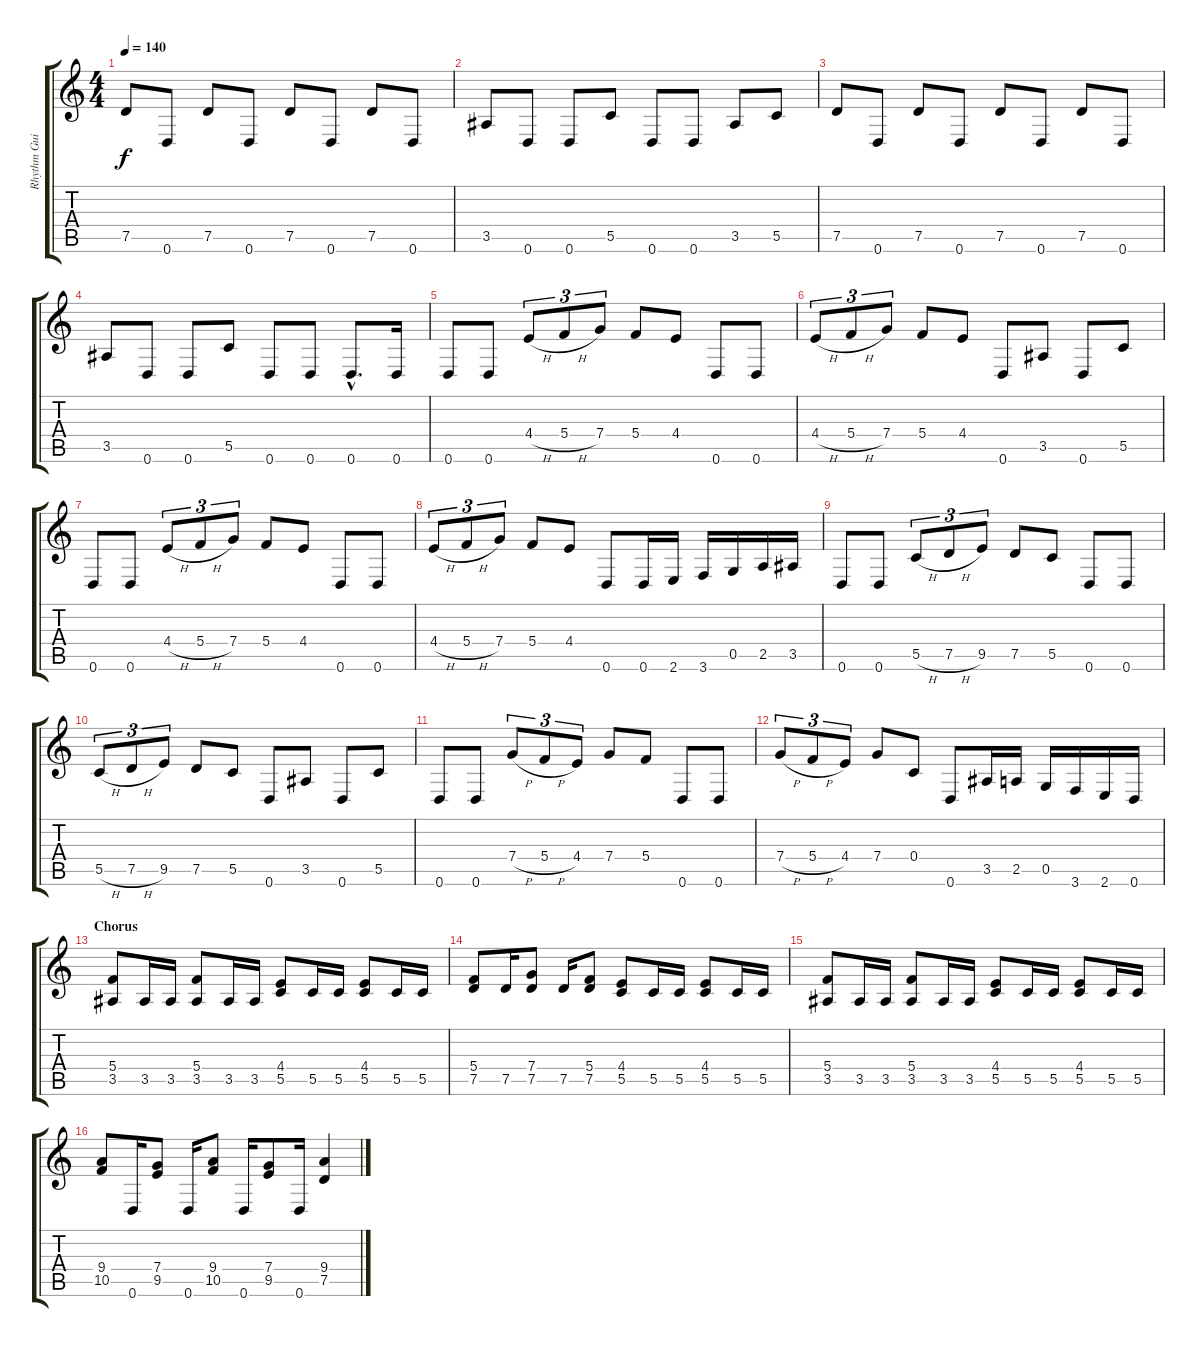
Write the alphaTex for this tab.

\track ("Rhythm Guitar" "Rhythm Gui") {instrument distortionguitar}
\staff {score tabs}
\tuning (D4 A3 F3 C3 G2 D2) {hide}
\ts (4 4)
\tempo 140
\clef g2
\ks c
7.5.8{dy f} 0.6.8 7.5.8 0.6.8 7.5.8 0.6.8 7.5.8 0.6.8 |
3.5.8 0.6.8 0.6.8 5.5.8 0.6.8 0.6.8 3.5.8 5.5.8 |
7.5.8 0.6.8 7.5.8 0.6.8 7.5.8 0.6.8 7.5.8 0.6.8 |
3.5.8 0.6.8 0.6.8 5.5.8 0.6.8 0.6.8 0.6{hac}.8{d} 0.6.16 |
0.6.8 0.6.8 4.4{h}.8{tu (3 2)} 5.4{h}.8{tu (3 2)} 7.4.8{tu (3 2)} 5.4.8 4.4.8 0.6.8 0.6.8 |
4.4{h}.8{tu (3 2)} 5.4{h}.8{tu (3 2)} 7.4.8{tu (3 2)} 5.4.8 4.4.8 0.6.8 3.5.8 0.6.8 5.5.8 |
0.6.8 0.6.8 4.4{h}.8{tu (3 2)} 5.4{h}.8{tu (3 2)} 7.4.8{tu (3 2)} 5.4.8 4.4.8 0.6.8 0.6.8 |
4.4{h}.8{tu (3 2)} 5.4{h}.8{tu (3 2)} 7.4.8{tu (3 2)} 5.4.8 4.4.8 0.6.8 0.6.16 2.6.16 3.6.16 0.5.16 2.5.16 3.5.16 |
0.6.8 0.6.8 5.5{h}.8{tu (3 2)} 7.5{h}.8{tu (3 2)} 9.5.8{tu (3 2)} 7.5.8 5.5.8 0.6.8 0.6.8 |
5.5{h}.8{tu (3 2)} 7.5{h}.8{tu (3 2)} 9.5.8{tu (3 2)} 7.5.8 5.5.8 0.6.8 3.5.8 0.6.8 5.5.8 |
0.6.8 0.6.8 7.4{h}.8{tu (3 2)} 5.4{h}.8{tu (3 2)} 4.4.8{tu (3 2)} 7.4.8 5.4.8 0.6.8 0.6.8 |
7.4{h}.8{tu (3 2)} 5.4{h}.8{tu (3 2)} 4.4.8{tu (3 2)} 7.4.8 0.4.8 0.6.8 3.5.16 2.5.16 0.5.16 3.6.16 2.6.16 0.6.16 |
\section ("" "Chorus")
(5.4 3.5).8 3.5.16 3.5.16 (5.4 3.5).8 3.5.16 3.5.16 (4.4 5.5).8 5.5.16 5.5.16 (4.4 5.5).8 5.5.16 5.5.16 |
(5.4 7.5).8 7.5.16 (7.4 7.5).8 7.5.16 (5.4 7.5).8 (4.4 5.5).8 5.5.16 5.5.16 (4.4 5.5).8 5.5.16 5.5.16 |
(5.4 3.5).8 3.5.16 3.5.16 (5.4 3.5).8 3.5.16 3.5.16 (4.4 5.5).8 5.5.16 5.5.16 (4.4 5.5).8 5.5.16 5.5.16 |
(9.4 10.5).8 0.6.16 (7.4 9.5).8 0.6.16 (9.4 10.5).8 0.6.16 (7.4 9.5).8 0.6.16 (9.4 7.5).4
